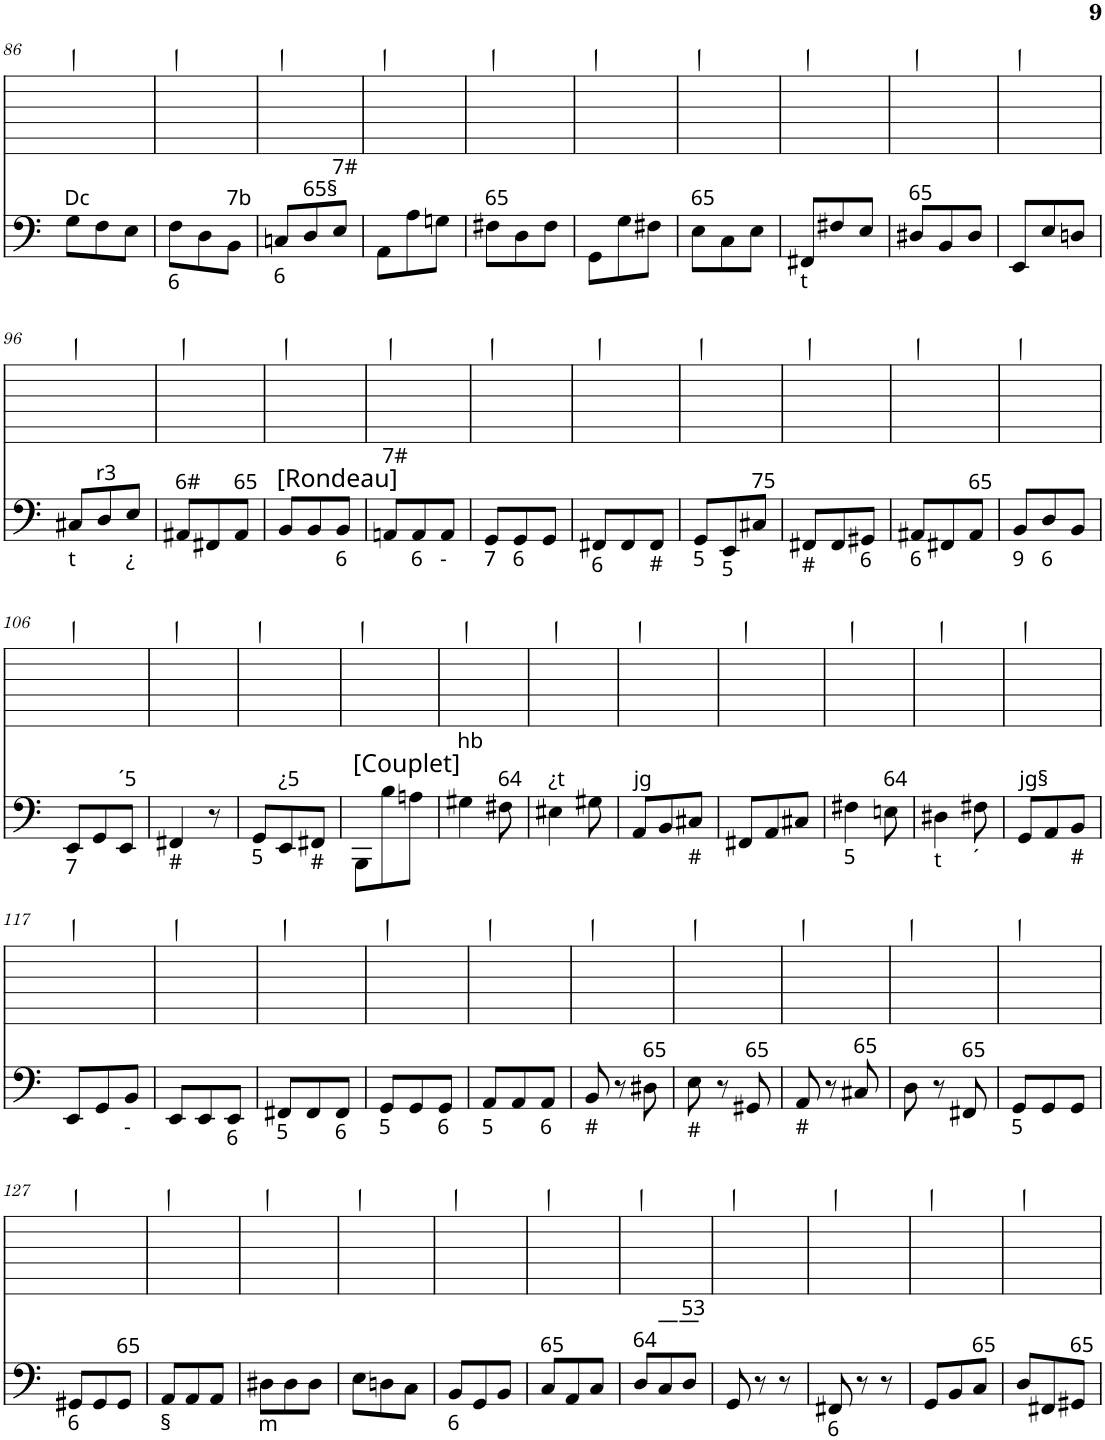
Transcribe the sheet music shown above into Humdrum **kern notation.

**kern	**kern
*part2	*part1
*staff2	*staff1
*I"(2)	*I"Lute (tablature)
!!LO:PB:g=z
*clefF4	*
*k[]	*k[]
*M3/8	*M3/8
=86	=86
!LO:TX:a:t=D	!
!LO:TX:a:t=c	!
8G\L	4.r
8F\	.
8E\J	.
=87	=87
!LO:TX:b:t=6	!
8F\L	4.r
8D\	.
!LO:TX:a:t=7b	!
8BB\J	.
=88	=88
!LO:TX:b:t=6	!
8Cn/L	4.r
!LO:TX:a:t=65§	!
8D/	.
!LO:TX:a:t=7#	!
8E/J	.
=89	=89
8AA\L	4.r
8A\	.
8Gn\J	.
=90	=90
!LO:TX:a:t=65	!
8F#X\L	4.r
8D\	.
8F#\J	.
=91	=91
8GG\L	4.r
8G\	.
8F#X\J	.
=92	=92
!LO:TX:a:t=65	!
8E\L	4.r
8C\	.
8E\J	.
=93	=93
!LO:TX:b:t=t	!
8FF#X/L	4.r
8F#X/	.
8E/J	.
=94	=94
!LO:TX:a:t=65	!
8D#X/L	4.r
8BB/	.
8D#/J	.
=95	=95
8EE/L	4.r
8E/	.
8Dn/J	.
!!LO:LB:g=z
=96	=96
!LO:TX:b:t=t	!
8C#X/L	4.r
!LO:TX:a:t=r3	!
8D/	.
!LO:TX:b:t=¿	!
8E/J	.
=97	=97
!LO:TX:a:t=6#	!
8AA#X/L	4.r
8FF#X/	.
!LO:TX:a:t=65	!
8AA#/J	.
=98	=98
!LO:TX:a:t=[Rondeau]	!
8BB/L	4.r
8BB/	.
!LO:TX:b:t=6	!
8BB/J	.
=99	=99
!LO:TX:a:t=7#	!
8AAn/L	4.r
!LO:TX:b:t=6	!
8AA/	.
!LO:TX:b:t=-	!
8AA/J	.
=100	=100
!LO:TX:b:t=7	!
8GG/L	4.r
!LO:TX:b:t=6	!
8GG/	.
8GG/J	.
=101	=101
!LO:TX:b:t=6	!
8FF#X/L	4.r
8FF#/	.
!LO:TX:b:t=#	!
8FF#/J	.
=102	=102
!LO:TX:b:t=5	!
8GG/L	4.r
!LO:TX:b:t=5	!
8EE/	.
!LO:TX:a:t=75	!
8C#X/J	.
=103	=103
!LO:TX:b:t=#	!
8FF#X/L	4.r
8FF#/	.
!LO:TX:b:t=6	!
8GG#X/J	.
=104	=104
!LO:TX:b:t=6	!
8AA#X/L	4.r
8FF#X/	.
!LO:TX:a:t=65	!
8AA#/J	.
=105	=105
!LO:TX:b:t=9	!
8BB/L	4.r
!LO:TX:b:t=6	!
8D/	.
8BB/J	.
!!LO:LB:g=z
=106	=106
!LO:TX:b:t=7	!
8EE/L	4.r
8GG/	.
!LO:TX:a:t=´5	!
8EE/J	.
=107	=107
!LO:TX:b:t=#	!
4FF#X/	4.r
8r	.
=108	=108
!LO:TX:b:t=5	!
8GG/L	4.r
!LO:TX:a:t=¿	!
!LO:TX:a:t=5	!
8EE/	.
!LO:TX:b:t=#	!
8FF#X/J	.
=109	=109
!LO:TX:a:t=[Couplet]	!
8BBB\L	4.r
8B\	.
8An\J	.
=110	=110
!LO:TX:a:t=hb	!
4G#X\	4.r
!LO:TX:a:t=64	!
8F#X\	.
=111	=111
!LO:TX:a:t=¿	!
!LO:TX:a:t=t	!
4E#X\	4.r
8G#X\	.
=112	=112
!LO:TX:a:t=jg	!
8AA/L	4.r
8BB/	.
!LO:TX:b:t=#	!
8C#X/J	.
=113	=113
8FF#X/L	4.r
8AA/	.
8C#X/J	.
=114	=114
!LO:TX:b:t=5	!
4F#X\	4.r
!LO:TX:a:t=64	!
8En\	.
=115	=115
!LO:TX:b:t=t	!
4D#X\	4.r
!LO:TX:b:t=´	!
8F#X\	.
=116	=116
!LO:TX:a:t=jg§	!
8GG/L	4.r
8AA/	.
!LO:TX:b:t=#	!
8BB/J	.
!!LO:LB:g=z
=117	=117
8EE/L	4.r
8GG/	.
!LO:TX:b:t=-	!
8BB/J	.
=118	=118
8EE/L	4.r
8EE/	.
!LO:TX:b:t=6	!
8EE/J	.
=119	=119
!LO:TX:b:t=5	!
8FF#X/L	4.r
8FF#/	.
!LO:TX:b:t=6	!
8FF#/J	.
=120	=120
!LO:TX:b:t=5	!
8GG/L	4.r
8GG/	.
!LO:TX:b:t=6	!
8GG/J	.
=121	=121
!LO:TX:b:t=5	!
8AA/L	4.r
8AA/	.
!LO:TX:b:t=6	!
8AA/J	.
=122	=122
!LO:TX:b:t=#	!
8BB/	4.r
8r	.
!LO:TX:a:t=65	!
8D#X\	.
=123	=123
!LO:TX:b:t=#	!
8E\	4.r
8r	.
!LO:TX:a:t=65	!
8GG#X/	.
=124	=124
!LO:TX:b:t=#	!
8AA/	4.r
8r	.
!LO:TX:a:t=65	!
8C#X/	.
=125	=125
8D\	4.r
8r	.
!LO:TX:a:t=65	!
8FF#X/	.
=126	=126
!LO:TX:b:t=5	!
8GG/L	4.r
8GG/	.
8GG/J	.
!!LO:LB:g=z
=127	=127
!LO:TX:b:t=6	!
8GG#X/L	4.r
8GG#/	.
!LO:TX:a:t=65	!
8GG#/J	.
=128	=128
!LO:TX:b:t=§	!
8AA/L	4.r
8AA/	.
8AA/J	.
=129	=129
!LO:TX:b:t=m	!
8D#X\L	4.r
8D#\	.
8D#\J	.
=130	=130
8E\L	4.r
8Dn\	.
8C\J	.
=131	=131
!LO:TX:b:t=6	!
8BB/L	4.r
8GG/	.
8BB/J	.
=132	=132
!LO:TX:a:t=65	!
8C/L	4.r
8AA/	.
8C/J	.
=133	=133
!LO:TX:a:t=64	!
8D/L	4.r
!LO:TX:a:t=——	!
8C/	.
!LO:TX:a:t=53	!
8D/J	.
=134	=134
8GG/	4.r
8r	.
8r	.
=135	=135
!LO:TX:b:t=6	!
8FF#X/	4.r
8r	.
8r	.
=136	=136
8GG/L	4.r
8BB/	.
!LO:TX:a:t=65	!
8C/J	.
=137	=137
8D/L	4.r
8FF#X/	.
!LO:TX:a:t=65	!
8GG#X/J	.
=	=
*-	*-
